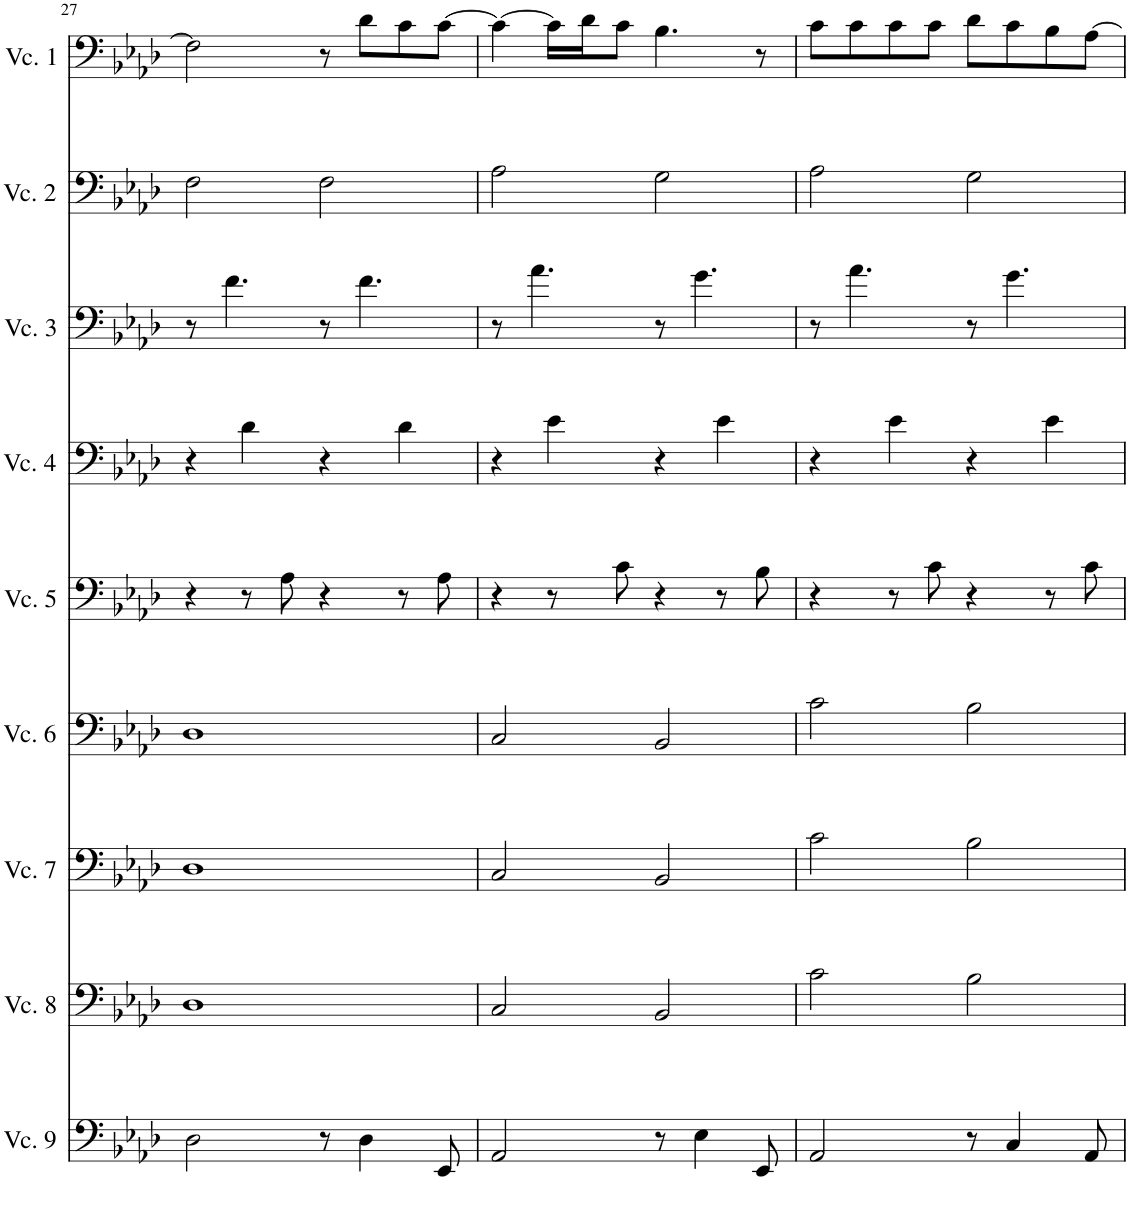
**kern	**kern	**kern	**kern	**kern	**kern	**kern	**kern	**kern
*part9	*part8	*part7	*part6	*part5	*part4	*part3	*part2	*part1
*staff9	*staff8	*staff7	*staff6	*staff5	*staff4	*staff3	*staff2	*staff1
*I"Cello 9	*I"Cello 8	*I"Cello 7	*I"Cello 6	*I"Cello 5	*I"Cello 4	*I"Cello 3	*I"Cello 2	*I"Cello 1
!!LO:PB:g=z
*clefF4	*clefF4	*clefF4	*clefF4	*clefF4	*clefF4	*clefF4	*clefF4	*clefF4
*k[b-e-a-d-]	*k[b-e-a-d-]	*k[b-e-a-d-]	*k[b-e-a-d-]	*k[b-e-a-d-]	*k[b-e-a-d-]	*k[b-e-a-d-]	*k[b-e-a-d-]	*k[b-e-a-d-]
*M4/4	*M4/4	*M4/4	*M4/4	*M4/4	*M4/4	*M4/4	*M4/4	*M4/4
=27	=27	=27	=27	=27	=27	=27	=27	=27
2D-\	1D-	1D-	1D-	4r	4r	8r	2F\	2F\]
.	.	.	.	.	.	4.f\	.	.
.	.	.	.	8r	4d-\	.	.	.
.	.	.	.	8A-\	.	.	.	.
8r	.	.	.	4r	4r	8r	2F\	8r
4D-\	.	.	.	.	.	4.f\	.	8d-\L
.	.	.	.	8r	4d-\	.	.	8c\
8EE-/	.	.	.	8A-\	.	.	.	[8c\J
=28	=28	=28	=28	=28	=28	=28	=28	=28
2AA-/	2C/	2C/	2C/	4r	4r	8r	2A-\	4c\_
.	.	.	.	.	.	4.a-\	.	.
.	.	.	.	8r	4e-\	.	.	16c\LL]
.	.	.	.	.	.	.	.	16d-\J
.	.	.	.	8c\	.	.	.	8c\J
8r	2BB-/	2BB-/	2BB-/	4r	4r	8r	2G\	4.B-\
4E-\	.	.	.	.	.	4.g\	.	.
.	.	.	.	8r	4e-\	.	.	.
8EE-/	.	.	.	8B-\	.	.	.	8r
=29	=29	=29	=29	=29	=29	=29	=29	=29
2AA-/	2c\	2c\	2c\	4r	4r	8r	2A-\	8c\L
.	.	.	.	.	.	4.a-\	.	8c\
.	.	.	.	8r	4e-\	.	.	8c\
.	.	.	.	8c\	.	.	.	8c\J
8r	2B-\	2B-\	2B-\	4r	4r	8r	2G\	8d-\L
4C/	.	.	.	.	.	4.g\	.	8c\
.	.	.	.	8r	4e-\	.	.	8B-\
8AA-/	.	.	.	8c\	.	.	.	[8A-\J
=	=	=	=	=	=	=	=	=
*-	*-	*-	*-	*-	*-	*-	*-	*-
